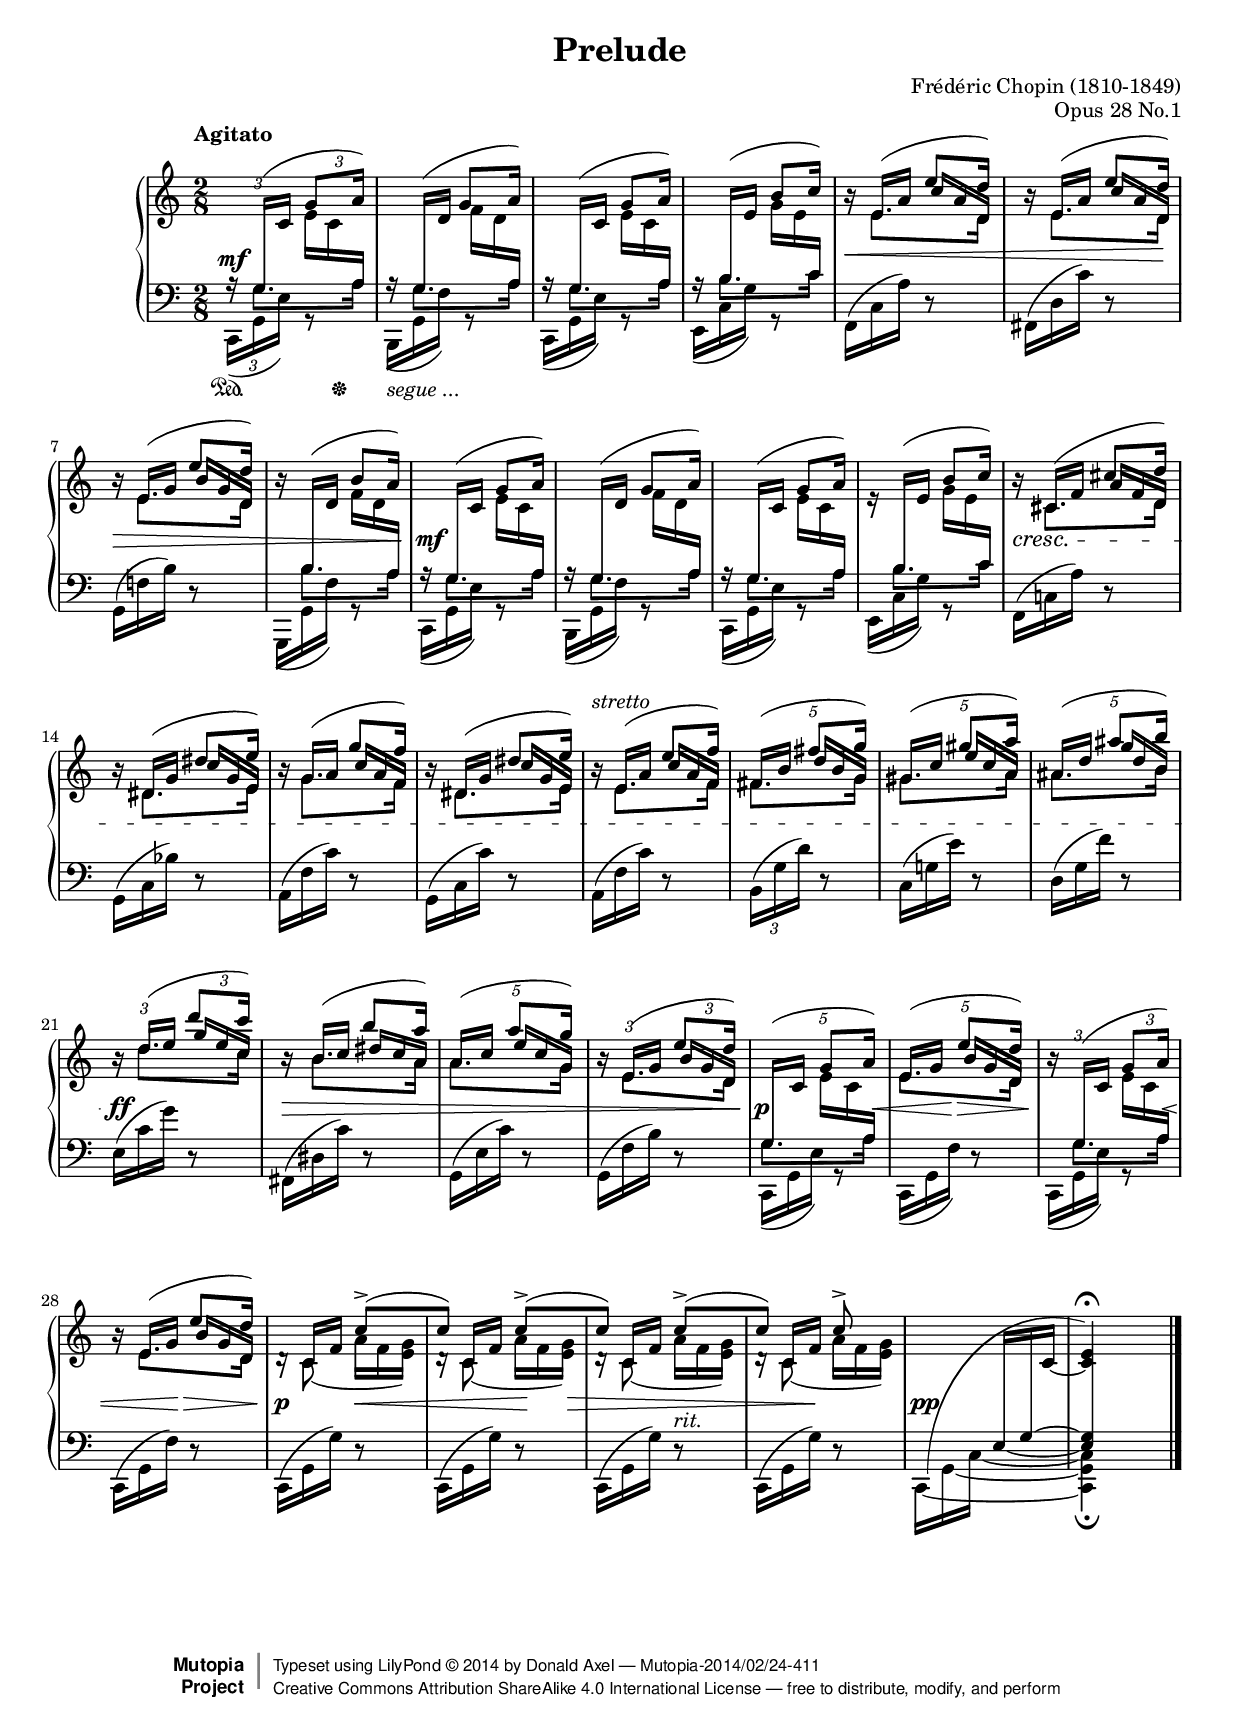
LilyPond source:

%%!/usr/local/bin/lilypond
%% dax: Chop-28,1.ly with absolute pitches except upper voice.
%% TODO: Dynamics, rallentando and fingering.

\version "2.18.0"
\header {
  title         =       "Prelude"
  opus          =       "Opus 28 No.1"
  composer =     "Frédéric Chopin (1810-1849)"
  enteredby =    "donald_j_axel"

  % mutopia headers.
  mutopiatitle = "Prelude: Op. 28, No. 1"
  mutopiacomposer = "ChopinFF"
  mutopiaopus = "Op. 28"
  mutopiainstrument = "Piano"
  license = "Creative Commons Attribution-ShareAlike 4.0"
  date = "ca. 1837"
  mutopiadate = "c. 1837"
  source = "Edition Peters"
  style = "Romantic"

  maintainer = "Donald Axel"
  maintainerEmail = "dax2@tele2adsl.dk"
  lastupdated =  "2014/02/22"
  
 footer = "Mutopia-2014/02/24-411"
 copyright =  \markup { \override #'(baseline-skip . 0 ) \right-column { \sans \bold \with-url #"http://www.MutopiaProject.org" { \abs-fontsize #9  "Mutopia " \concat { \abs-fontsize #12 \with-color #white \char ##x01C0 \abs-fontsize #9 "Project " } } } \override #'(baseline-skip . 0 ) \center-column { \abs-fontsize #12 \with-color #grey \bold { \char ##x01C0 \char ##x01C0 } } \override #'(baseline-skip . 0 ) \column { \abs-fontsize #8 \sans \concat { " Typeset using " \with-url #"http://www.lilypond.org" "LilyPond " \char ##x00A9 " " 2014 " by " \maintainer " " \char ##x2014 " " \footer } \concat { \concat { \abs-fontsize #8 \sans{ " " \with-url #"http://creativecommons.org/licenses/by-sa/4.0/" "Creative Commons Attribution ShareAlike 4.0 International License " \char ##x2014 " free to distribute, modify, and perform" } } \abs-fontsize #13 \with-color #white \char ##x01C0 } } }
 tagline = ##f
}

#(set-global-staff-size 18)

\paper {
	top-margin = 8\mm
	bottom-margin = 6\mm
	system-system-spacing.basic-distance = #19
}

% explicit staff change
staffUp = \change Staff = "upper"
staffDown = \change Staff = "lower"

% force direction of tie
tu = \tieUp
td = \tieDown
tb = \tieNeutral

%other defs
ignoreClashNote = \override NoteColumn.ignore-collision = ##t
icno = \once \override NoteColumn.ignore-collision = ##t
hideTupletNumber = \override TupletNumber.transparent = ##t
hideTupletBracket = \override TupletBracket.bracket-visibility = ##f
forceStemLeft = \once \override NoteColumn #'force-hshift = #-0.5
forceStemRight = \once \override NoteColumn #'force-hshift = #0.5
noteheadGreen = \override NoteHead #'color = #green
noteheadBlue = \override NoteHead #'color = #blue
noteheadRed = \override NoteHead #'color = #red
noteheadMagenta = \override NoteHead #'color = #magenta
tempoLegend = \markup { \right-align \column { "Agitato" " " } }

adjBeamAngleOne = \once \override Beam.damping = #3
algBeamOne = \once \override Beam.positions = #'( 1.9 . 2.7 )
algBeamTwo = \once \override Beam.positions = #'( -6.0 . -3.8 )
algBeamTre = \once \override Beam.positions = #'( 12.5 . 13.3 )
algBeamQua = \once \override Beam.positions = #'( -5.3 . -3.3 )
thinBeam = {
      \once \override Beam.beam-thickness = #0.35
      \once \override Beam.length-fraction = #0.7 }

adjSlurOne = \shape #'((0.0 . 0.2) (0.0 . 0.5) (-0.8 . 0.3) (0 . 0.0)) Slur
adjSlurTwo = \shape #'((-0.2 . 0.7) (-0.3 . 0.8) (-0.2 . 0.8) (0.2 . 1.6)) Slur
adjSlurTre = \shape #'((0.0 . 0.0) (0.0 . 0.0) (0.0 . 0.2) (0.0 . 0.5)) Slur
adjSlurQua = \override Slur.control-points = #'( ( 0.9888 . -4.9444) ( 2.4722 . -6.0569) ( 8.1583 . -5.9333) ( 10.63 . -5.3152) )

hideMF = \tweak #'stencil ##f\mf

upperOne = \relative c' {
  \voiceOne
  \tempo \tempoLegend
  \ignoreClashNote
  \hideTupletBracket 
  
  \tuplet 3/2 8 {
  % bar 1
    \staffDown\stemUp 
    a16\rest \adjSlurOne \adjBeamAngleOne g(-\hideMF \staffUp c \algBeamOne g'8 a16) |
  }
  \hideTupletNumber

  % bar 2
           \once \override NoteHead.transparent = ##t
           \once \override Stem.transparent = ##t
           \staffDown
           \tuplet 3/2 { a,16\rest \stemUp \adjBeamAngleOne g( \staffUp d' }
           \override NoteColumn.ignore-collision = ##f
           \tuplet 3/2 {   \forceStemLeft g8 a16) }  |
  % bar 3
           \tuplet 3/2 { \staffDown a,16\rest \stemUp \adjBeamAngleOne g( \staffUp c } 
           \tuplet 3/2 { \algBeamOne g'8 a16) }  |
  % bar 4
           \tuplet 3/2 { \staffDown a,16\rest \stemUp \adjBeamAngleOne b( \staffUp e } 
           \tuplet 3/2 {b'8 c16) }  |

  % bar 5
           \tuplet 3/2 {\staffUp b16\rest \stemUp e,( a }
           \tuplet 3/2 {e'8 \icno d16) }  |

  % bar 6
	  \tuplet 3/2 {\staffUp b16\rest \stemUp e,( a }        
	  \tuplet 3/2 {e'8  \icno d16) }  |

  % bar 7
          \tuplet 3/2 {\staffUp b16\rest \stemUp e,( g } 
          \tuplet 3/2 {e'8  \icno d16) }  |
  % bar 8
          \tuplet 3/2 { \staffUp b16\rest \staffDown \stemUp \adjBeamAngleOne b,( \staffUp d } 
          \tuplet 3/2 {b'8 a16) }  |
  % bar 9
           \tuplet 3/2 { \staffDown a,16\rest \stemUp  \adjBeamAngleOne  g( \staffUp c}
           \tuplet 3/2 { \algBeamOne g'8 a16) }  |
  % bar 10
           \tuplet 3/2 { \staffDown a,16\rest \stemUp \adjBeamAngleOne g(  \staffUp d'}
           \tuplet 3/2 { g8 a16) }  |
  % bar 11        
           \tuplet 3/2 { \staffDown a,16\rest \stemUp \adjBeamAngleOne g( \staffUp c } 
           \tuplet 3/2 { \algBeamOne g'8 a16) }  |
  % bar 12
           \tuplet 3/2 {e16\rest \staffDown \stemUp \adjBeamAngleOne b(  \staffUp e }
           \tuplet 3/2 {b'8 c16) }  |

  % bar 13
           \tuplet 3/2 {b16\rest cis,( f }
           \tuplet 3/2 {cis'8 \icno d16) }  |

  % bar 14
           \tuplet 3/2 {b16\rest dis,( g }
           \tuplet 3/2 { dis'8 \icno e16) }  |

  % bar 15
           \tuplet 3/2 { b16\rest g( a }
           \tuplet 3/2 { g'8 \icno f16) }  |

  % bar 16
           \tuplet 3/2 {b,16\rest  dis,( g }
           \tuplet 3/2 {dis'8 \icno e16) }  |

  % bar 17
          \tuplet 3/2 { b16\rest^\markup{ \italic {stretto} } e,( a }
          \tuplet 3/2 { e'8 \icno f16) }  |

  % bar 18 pentole
  \override  TupletNumber.transparent = ##f
  \tuplet 5/4 { fis,16[(   b]
                     fis'8[  \icno g16]) }  |

  % bar 19 pentole
  \revert  Beam.positions
  \tuplet 5/4 { gis,16[(  c]   
                     gis'8[  \icno a16]) }  |

  % bar 20 pentole
  \tuplet 5/4 {  ais,16[(  d]
                     ais'8[  \icno b16)] }  |
  % bar 21
           
           \tuplet 3/2 {b,16\rest d(   e }
           \tuplet 3/2  {d'8  \icno c16) }  |
  
  % bar 22
           \hideTupletNumber
           \tuplet 3/2 {b,16\rest b(    c } 
           \tuplet 3/2  {b'8 \icno  a16) }  |

  % bar 23 pentole
           \override  TupletNumber.transparent = ##f
           \tuplet 5/4 { a,16[(  c]
                       a'8[ \icno  g16]) }  |

  % bar 24 % From bar 7
           \tuplet 3/2 {b,16\rest e,(  g   }
           \tuplet 3/2 {e'8 \icno d16) }  |

  % bar 25 pentole
  \tuplet 5/4 { \staffDown \adjBeamAngleOne g,,16([ \staffUp c] 
                    g'8[ a16] ) }  |

  % bar 26 pentole
  \tuplet 5/4 {  \stemUp e16[( g] 
                    e'8[ \icno d16] ) }  |

  % bar 27
           \tuplet 3/2 { b16\rest \adjBeamAngleOne \staffDown g,( \staffUp  c   }
           \tuplet 3/2 { g'8 a16) }  |

  % bar 28
           \hideTupletNumber
           \tuplet 3/2 { b16\rest e,(  g } 
           \tuplet 3/2 { e'8 \icno d16) }  |

  % bar 29
                       s8   c[(\accent    |
  % bar 30
                       c])  c[(\accent    |
  % bar 31
                       c])  c[(\accent    |
  % bar 32
                       c])  c\accent      |

  % bar 33 % absolute c'
    s8
    \tuplet 3/2  {s16   s16    
    \once \override Stem.transparent = ##t
    \tieDown
                           \icno c,~ } |
  % bar 34
       \once \override Script.extra-offset = #'(0.0 . 0.7 )       <c    e   >4\fermata        |

}


upperTwo =  {
  \voiceTwo
  \ignoreClashNote
  \hideTupletBracket 

  \once \override TupletBracket.direction = #'1
  \hideTupletBracket
  \hideTupletNumber
  \tu \slurUp
  s8 
  \tuplet 3/2 { \stemDown e'16 c' \staffDown \stemUp a  }      |

  s8
  \override NoteColumn.ignore-collision = ##f
  \tuplet 3/2 { \stemDown \staffUp f'16 d' \staffDown \stemUp a  }      |

  %bar 3 
  s8 \staffUp
  \tuplet 3/2 {\stemDown e'16 c' \staffDown  \stemUp a   }    |

  %bar 4
  s8 \staffUp
  \tuplet 3/2 {\stemDown g'16 e' \staffDown  \stemUp  c' }    |

  %bar 5
  \hideTupletNumber
  s8 \staffUp
  \once \override NoteColumn.horizontal-shift = #1
  \once \override Beam.positions = #'( 2.4 . -0.3)
  \thinBeam
  \tuplet 3/2 { c''16 a' d'  }  |
  
  %bar 6
  s8 \staffUp 
  \once \override NoteColumn.horizontal-shift = #1
  \once \override Beam.positions = #'( 2.4 . -0.3)
  \thinBeam
  \tuplet 3/2 { c''16 a' d'  }  |
  \revert  Beam.font-size
  
  %bar 7
  s8 \staffUp
  \once \override NoteColumn.horizontal-shift = #1
  \once \override Beam.positions = #'( 2.3 . -0.4)
  \tuplet 3/2 { b'16  g' d' }   |
  
  %bar 8
  s8 \staffUp
  \once \override NoteColumn.horizontal-shift = #1
  \once \override Beam.positions = #'( -4.5 . -5.5)
  \tuplet 3/2 { \stemDown f'16  d' \staffDown \stemUp a }   |

  %bar 9  
  s8 \staffUp
  \tuplet 3/2 {\stemDown e'16 c' \staffDown \stemUp a  }     |

  %bar 10
  s8 \staffUp
  \tuplet 3/2 {\stemDown f'16 d' \staffDown \stemUp  a  }    |

  %bar 11
  s8 \staffUp
  \tuplet 3/2 {\stemDown e'16 c' \staffDown  \stemUp  a  }   |

  %bar 12
  s8 \staffUp 
  \tuplet 3/2 {\stemDown  g'16  e' \staffDown \stemUp  c' }  |

  %bar 13
  s8 \staffUp
  \once \override NoteColumn.horizontal-shift = #1
  \once \override Beam.positions = #'( 1.6 . -0.3)
  \tuplet 3/2 { a'16  f'  d' }  |

  %bar 14
  s8
  \once \override NoteColumn.horizontal-shift = #1
  \once \override Beam.positions = #'( 2.6 . 0.0)
  \tuplet 3/2 { c''16 g' e' }  |

  %bar 15
  s8
  \once \override NoteColumn.horizontal-shift = #1
  \once \override Beam.positions = #'( 2.7 . 0.5)
  \tuplet 3/2 { c''16 a' f' }  |

  %bar 16
  s8
  \once \override NoteColumn.horizontal-shift = #1
  \once \override Beam.positions = #'( 2.7 . -0.1)
  \tuplet 3/2 {c''16 g' e' }  |

  %bar 17 % FROM bar 5
  s8 
  \once \override NoteColumn.horizontal-shift = #1
  \once \override Beam.positions = #'( 2.7 . 0.5)
  \tuplet 3/2 {   c''16[   a'        f']  }  |
  
  %bar 18  pentole!
  \tuplet 5/4 { s8   
  \once \override NoteColumn.horizontal-shift = #1
  \once \override Beam.positions = #'( 3.5 .  1.0)
                 d''16[   b'        g']  }  |

  %bar 19  pentole!
  \hideTupletNumber
  \tuplet 5/4 { s8                
  \once \override NoteColumn.horizontal-shift = #1
  \once \override Beam.positions = #'( 4.0 .  1.5)
                 e''16[   c''       a']  }  |

  %bar 20  pentole!
  \tuplet 5/4 { s8   
  \once \override Beam.positions = #'( 4.2 .  1.8)
  \once \override NoteColumn.horizontal-shift = #1
  \thinBeam
                 g''16[   d''       b']  }  |

  %bar 21 %% FROM bar 5
  s8 
  \once \override NoteColumn.horizontal-shift = #1
  \once \override Beam.positions = #'( 4.3 .  2.2)
  \thinBeam
  \tuplet 3/2 {   g''16     e''       c'' }  |
  
  %bar 22
  s8
  \once \override NoteColumn.horizontal-shift = #1
  \once \override Beam.positions = #'( 3.0 .  1.6)
  \thinBeam
  \tuplet 3/2 {   dis''16 c''      a' }  |
 
  %bar 23  pentole!
  \tuplet 5/4 { s8
  \once \override NoteColumn.horizontal-shift = #1
  \once \override Beam.positions = #'( 3.5 .  1.1)
  \thinBeam
                   e''16[ c''       g']  }  |
  
  %bar 24
  s8
  \once \override NoteColumn.horizontal-shift = #1
  \once \override Beam.positions = #'( 1.9 . -0.4)
  \thinBeam
  \tuplet 3/2 { \staffUp \stemUp   b'16[   g'   d'] }      |

  %bar 25 pentole
  \tuplet 5/4 {    s8
  	    \once \override Beam.positions = #'( -6.0 . -6.8)
            \stemDown e'16[   c'  \staffDown  \stemUp  a]  }      |

  %bar 26 pentole
  \tuplet 5/4 {    s8 \staffUp
  	  \once \override NoteColumn.horizontal-shift = #1
  	  \once \override Beam.positions = #'( 2.2 . -0.4)
          b'16[   g'   d']  }      |

  %bar 27
  s8
  \once \override Beam.positions = #'( -6.0 . -6.8)
  \tuplet 3/2 { \stemDown e'16  c' \staffDown \stemUp a }      |

  %bar 28
  s8
  \once \override NoteColumn.horizontal-shift = #1
  \once \override Beam.positions = #'( 2.0 . -0.3)
  \thinBeam
  \tuplet 3/2 { \staffUp \stemUp   b'16[  g'  d'] }      |

  %bar 29
  \adjSlurQua
  \tuplet 3/2 {\staffUp  d'16\rest     \stemUp c'_(        f'   }
  \tuplet 3/2 {\stemDown   a'               f'     <e'g'>)  }   |

  %bar 30
  \tuplet 3/2 {\staffUp  d'16\rest     \stemUp c'_(        f'   }
  \tuplet 3/2 {\stemDown   a'               f'     <e'g'>)  }   |

  %bar 31
  \tuplet 3/2 {\staffUp  d'16\rest     \stemUp c'(        f'   }
  \tuplet 3/2 {\stemDown   a'               f'     <e'g'>)  }   |

  %bar 32
  \tuplet 3/2 {\staffUp  d'16\rest     \stemUp c'(        f'   }
  \tuplet 3/2 {\stemDown   a'               f'     <e'g'>)  }   |

  %bar 33
  s8
  \set tieWaitForNote = ##t
  \tuplet 3/2 {\staffDown \algBeamTre \stemUp e16~  g~  \staffUp  c'   }   |

  %bar 34
  \staffDown
  \crossStaff {< e  g  >4 }
}


lowerOne =  {
  %\noteheadBlue
  \voiceOne
  \ignoreClashNote
  \hideTupletNumber
  \override TupletBracket.transparent = ##t
  \override Stem.details.beamed-extreme-minimum-free-lengths = #'(1.0 0.4 0.2)
  \override Beam.beam-thickness = #0.38
  \override Beam.gap       = #0.5

  \override Beam.positions = #'(-0.6 . -0.5)
  \tuplet 3/2 {s16  \stemDown g8.*2/3[ } \tuplet 3/2 {s8  a16]} |
  \tuplet 3/2 {s16  \stemDown g8.*2/3[ } \tuplet 3/2 {s8  a16]} |
  \tuplet 3/2 {s16  \stemDown g8.*2/3[ } \tuplet 3/2 {s8  a16]} |
  \override Beam.positions = #'( 0.5 .  0.7)
  \tuplet 3/2 {s16  \stemDown b8.*2/3[ } \tuplet 3/2 {s8 c'16]} |
  % bar 5
  \staffUp
  \override Beam.positions = #'(-4.5 . -4.9)
  \tuplet 3/2 {s16  \stemDown e'8.*2/3[ } \tuplet 3/2 {s8  d'16]} |

  % bar 6
  \tuplet 3/2 {s16  \stemDown e'8.*2/3[ } \tuplet 3/2 {s8  d'16]} |

  % bar 7
  \tuplet 3/2 {s16  \stemDown e'8.*2/3[ } \tuplet 3/2 {s8  d'16]} |

  % bar 8
  \override Beam.positions = #'(-0.6 . -0.5)
  \tuplet 3/2 { \staffDown s16  \stemDown b8.*2/3[ } \tuplet 3/2 {s8  a16]} |
  
  \staffDown
  % bar 9 
  \override Beam.positions = #'(-0.6 . -0.5)
  \tuplet 3/2 {s16  \stemDown g8.*2/3[ } \tuplet 3/2 {s8  a16]} |
  \tuplet 3/2 {s16       \stemDown g8.*2/3[ } \tuplet 3/2 {s8  a16]} |
  \tuplet 3/2 {s16       \stemDown g8.*2/3[ } \tuplet 3/2 {s8  a16]} |
  \override Beam.positions = #'( 0.5 .  0.7)
  \tuplet 3/2 {s16       \stemDown b8.*2/3[ } \tuplet 3/2 {s8 c'16]} |

% bar 13
  \override Beam.positions = #'(-5.2 . -4.9)
  \tuplet 3/2 {s16 \staffUp \stemDown cis'8.*2/3[ } \tuplet 3/2 {s8 d'16]} |

% bar 14
  \override Beam.positions = #'(-5.0 . -4.4)
  \tuplet 3/2 {s16  \stemDown dis'8.*2/3[ } \tuplet 3/2 {s8 e'16]} |

% bar 15
  \override Beam.positions = #'(-5.0 . -4.4)
  \tuplet 3/2 {s16  \stemDown   g'8.*2/3[ } \tuplet 3/2 {s8 f'16]} |

% bar 16
  \override Beam.positions = #'(-5.0 . -4.4)
  \tuplet 3/2 {s16  \stemDown dis'8.*2/3[ } \tuplet 3/2 {s8 e'16]} |

% bar 17 axx % FROM bar 5
  \staffUp
  \override Beam.positions = #'(-4.5 . -4.0)
  \tuplet 3/2 {s16  \stemDown e'8.*2/3[ } \tuplet 3/2 {s8  f'16]} |

% bar 18  pentole
  \staffUp
  \override Beam.positions = #'(-3.9 . -3.5)
  \tuplet 5/4 { \stemDown fis'8.*2/3[   s8  g'16]} |

% bar 19  pentole
  \staffUp
  \override Beam.positions = #'(-3.5 . -2.8)
  \tuplet 5/4 { \stemDown gis'8.*2/3[   s8  a'16]} |

% bar 20  pentole
  \staffUp
  \override Beam.positions = #'(-3.1 . -2.6)
  \tuplet 5/4 { \stemDown ais'8.*2/3[   s8  b'16]} |

% bar 21 axx % FROM bar 5
  \staffUp
  \override Beam.positions = #'(-2.1 . -2.6)
  \tuplet 3/2 {s16  \stemDown d''8.*2/3[ } \tuplet 3/2 {s8  c''16]} |

% bar 22
  \staffUp
  \override Beam.positions = #'(-3.1 . -3.6)
  \tuplet 3/2 {s16  \stemDown b'8.*2/3[ }  \tuplet 3/2 {s8   a'16]} |

% bar 23  pentole
  \staffUp
  \override Beam.positions = #'(-3.1 . -3.6)
  \tuplet 5/4 { \stemDown   a'8.*2/3[   s8  g'16]} |

% bar 24  % From bar 7
  \override Beam.positions = #'(-3.5 . -4.4)
  \tuplet 3/2 {s16  \stemDown e'8.*2/3[ } \tuplet 3/2 {s8  d'16]} |

  \staffDown
% bar 25 pentole
  \override Beam.positions = #'(-0.6 . -0.5)
  \tuplet 5/4 {  \stemDown g8.*2/3[  s8  a16] } |

% bar 26 pentole
  \override Beam.positions = #'(-3.5 . -4.4)
  \tuplet 5/4 { \staffUp \stemDown e'8.*2/3[               s8 d'16]} |

% bar 27
  \override Beam.positions = #'(-0.6 . -0.5)
  \tuplet 3/2 { \staffDown s16  \stemDown g8.*2/3[ } \tuplet 3/2 {s8  a16]} |

% bar 28
  \staffUp
  \override Beam.positions = #'(-3.5 . -4.4)
  \tuplet 3/2 {s16  \staffUp \stemDown e'8.*2/3[ } \tuplet 3/2 {s8 d'16]} |

% bar 29
  \tuplet 3/2 {s16  \staffUp \stemDown c'8}   s8                    |

% bar 30
  \tuplet 3/2 {s16  \staffUp \stemDown c'8}   s8                    |

% bar 31
  \tuplet 3/2 {s16  \staffUp \stemDown c'8}   s8                    |

% bar 32
  \tuplet 3/2 {s16  \staffUp \stemDown c'8}   s8                    |

% bar 33 - bar 34
   \staffDown
   \hideNotes
   \shape #'((1.0 . 0.5) (0.0 . 7.0) (-6.4 . 5.3) (0.0 . 2.2)) Slur
   c,8(                                         
   \staffUp
   s8                                        |

% bar 34
           e')
}


lowerTwo = {
  \voiceTwo
  \ignoreClashNote
  \hideTupletBracket
  
  \tuplet 3/2 {c,16( ^\mf  g, e )} g,8\rest |
  \hideTupletNumber 
  \tuplet 3/2 { \adjSlurTwo b,,16( g, f ) } g,8\rest |
  \tuplet 3/2 { \adjSlurTwo c,16(  g, e ) } g,8\rest |
  \tuplet 3/2 { \adjSlurTwo e,16(  c  g ) } g,8\rest |
  % bar 5
  \slurUp
  \tuplet 3/2 { \algBeamTwo f,16(  c  a ) } d8\rest |
  \tuplet 3/2 {fis,16(     d  c')} d8\rest |
  \break
  \tuplet 3/2 { g,16(      f!  b )} d8\rest |
  \tuplet 3/2 { \adjSlurTwo g,,16_(     g, f )} g,8\rest |
  % bar 9
  \slurDown
  \tuplet 3/2 { \adjSlurTwo c,16(       g, e )} g,8\rest |
  \tuplet 3/2 { \adjSlurTwo b,,16(      g, f )} g,8\rest |
  \tuplet 3/2 { \adjSlurTwo c,16(       g, e )} g,8\rest |
  \tuplet 3/2 { \adjSlurTwo e,16(       c  g )} g,8\rest |

  % bar 13
  \tuplet 3/2 {f,16^(     c!  a   )} d8\rest |
  \break
  \adjSlurTre
  \tuplet 3/2 { \algBeamQua g,16^(     c  bes )} d8\rest |
  \tuplet 3/2 { \algBeamQua a,16^(     f    c')} d8\rest |
  \tuplet 3/2 { \algBeamQua g,16^(     c    c')} d8\rest |

  % bar 17
  \slurUp
  \tuplet 3/2 { \algBeamQua a,16(     f    c')} d8\rest |
  \override  TupletNumber.transparent = ##f
  \once \override Beam.positions = #'( -4.7 . -2.7 )
  \tuplet 3/2 {b,16(     g    d')} d8\rest |
  \hideTupletNumber
  \once \override Beam.positions = #'( -4.3 . -2.4 )
  \tuplet 3/2 {c16(      g!   e')} d8\rest |
  \tuplet 3/2 {d16(      g    f')} d8\rest |
  
  \break
  % bar 21
  \tuplet 3/2 {e16(      c'   g')} d8\rest |
  \tuplet 3/2 {fis,16(   dis  c')} d8\rest |
  \once \override Beam.positions = #'( -5.4 . -2.7 )
  \tuplet 3/2 {g,16(     e    c')} d8\rest |
  \once \override Beam.positions = #'( -5.4 . -2.7 )
  \tuplet 3/2 {g,16(     f    b )} d8\rest |

  % bar 25
  \slurDown
  \tuplet 3/2 { \adjSlurTwo c,16(       g, e )} g,8\rest |
  \tuplet 3/2 { \adjSlurTwo c,16(       g, f )} d8\rest |
  \tuplet 3/2 { \adjSlurTwo c,16(       g, e )} g,8\rest |
  \break
  \slurUp
  \tuplet 3/2 {c,16(       g, f )} d8\rest |

  % bar 29
  \tuplet 3/2 {c,16(       g, g )} d8\rest |
  \tuplet 3/2 {c,16(       g, g )} d8\rest |
  \tuplet 3/2 {c,16(
                          g, g )} d8\rest^\markup{\italic {rit.}} |
  \tuplet 3/2 {c,16(       g, g )} d8\rest |

  % bar 33 
  \tieDown
  \set tieWaitForNote = ##t
  \tuplet 3/2 {c,16~ g,~  c~  } 
  s8                                       |

  % bar 34
        <c,  g,  c  >4_\fermata
  \bar "|."
}

middleDynamics = {
    s4*4
    % bar 5
    \once \override Hairpin.to-barline = ##t
    s4\<  s8 s16. s32\!
    s4\>  s8 s16. s32
    % bar 9
    \once \override DynamicText #'extra-offset = #'(0.4 . 0.0 )
    s4\mf s4*3
    % bar 13
    s4\cresc
    s4*3
    % bar 17
    s4
    s4*3
    % bar 21
    s4^\ff
    s4\decr
    s4
    s8 s16  s32  s32
    % bar 25
    \once \override DynamicText #'extra-offset = #'(-0.5 . 0.0 )
    s32\p s16. s16. s32\< 
    s16. s32\!\> s8
    s8\!s16. s32\<
    s16.. s64\!\> s16.s32
    % bar 29
    s8\p s16\< s16
    s16 s16 s16\! s32 s32\>
    s4
    s16. s32\! s8
    \once \override DynamicText #'extra-offset = #'(0.5 . 0.0 )
    s4-\pp

}

lowerDynamics = {
  %
    s8\sustainOn s16 s16\sustainOff 
    \once \override Voice.TextScript #'extra-offset = #'(0.0 . 1.5 )
    s4_\markup { "segue ..."}
    s4*32
  %
}

\score {
  \context PianoStaff <<
    \time 2/8
    \context Staff = "upper" <<
      \clef violin
      \context Voice = "one" \upperOne
      \context Voice = "two" \upperTwo
    >>  
    \new Dynamics <<
          \middleDynamics
    >>
    \context Staff = "lower" <<
      \clef bass
      \context Voice = "one" \lowerOne
      \context Voice = "two" \lowerTwo
    >>  
    \new Dynamics <<
          \lowerDynamics
    >>
  >>
  \layout {
    \context {
        \PianoStaff
        \accepts Dynamics
        \consists #Span_stem_engraver
    }
  }
  \midi { }  
}
